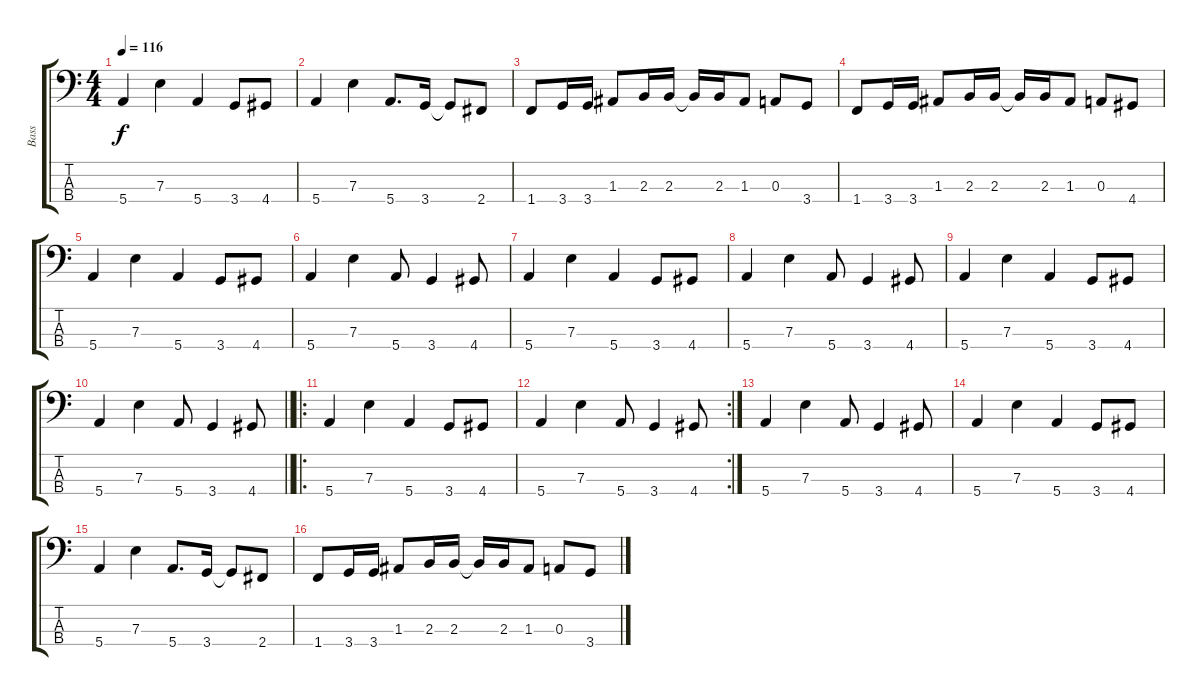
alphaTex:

\track ("Bass" "Bass") {instrument electricbassfinger}
\staff {score tabs}
\tuning (G2 D2 A1 E1) {hide}
\ts (4 4)
\tempo 116
\clef f4
\ks c
5.4.4{dy f} 7.3.4 5.4.4 3.4.8 4.4.8 |
5.4.4 7.3.4 5.4.8{d} 3.4.16 3.4{t}.8 2.4.8 |
1.4.8 3.4.16 3.4.16 1.3.8 2.3.16 2.3.16 2.3{t}.16 2.3.16 1.3.8 0.3.8 3.4.8 |
1.4.8 3.4.16 3.4.16 1.3.8 2.3.16 2.3.16 2.3{t}.16 2.3.16 1.3.8 0.3.8 4.4.8 |
5.4.4 7.3.4 5.4.4 3.4.8 4.4.8 |
5.4.4 7.3.4 5.4.8 3.4.4 4.4.8 |
5.4.4 7.3.4 5.4.4 3.4.8 4.4.8 |
5.4.4 7.3.4 5.4.8 3.4.4 4.4.8 |
5.4.4 7.3.4 5.4.4 3.4.8 4.4.8 |
\barLineRight lightlight
5.4.4 7.3.4 5.4.8 3.4.4 4.4.8 |
\ro
5.4.4 7.3.4 5.4.4 3.4.8 4.4.8 |
\rc 2
5.4.4 7.3.4 5.4.8 3.4.4 4.4.8 |
5.4.4 7.3.4 5.4.8 3.4.4 4.4.8 |
5.4.4 7.3.4 5.4.4 3.4.8 4.4.8 |
5.4.4 7.3.4 5.4.8{d} 3.4.16 3.4{t}.8 2.4.8 |
1.4.8 3.4.16 3.4.16 1.3.8 2.3.16 2.3.16 2.3{t}.16 2.3.16 1.3.8 0.3.8 3.4.8
